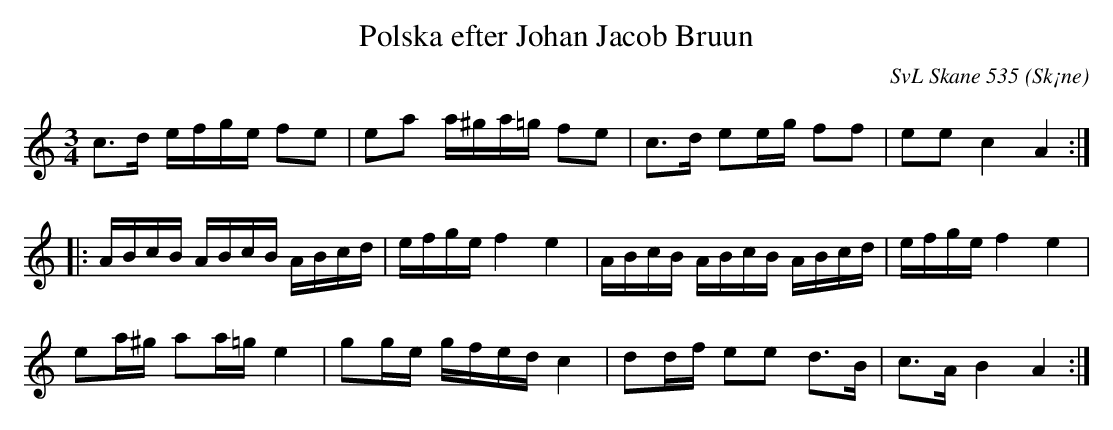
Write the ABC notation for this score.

X:1
T:Polska efter Johan Jacob Bruun
C:SvL Skane 535
O:Sk¡ne
M:3/4
L:1/8
K:Am
c3/2d/ e/f/g/e/ fe |ea a/^g/a/=g/ fe |c3/2d/ ee/g/ ff |ee c2 A2 ::
A/B/c/B/ A/B/c/B/ A/B/c/d/ |e/f/g/e/ f2 e2 |A/B/c/B/ A/B/c/B/ A/B/c/d/ |e/f/g/e/ f2 e2 |
ea/^g/ aa/=g/ e2 |gg/e/ g/f/e/d/ c2 |dd/f/ ee d3/2B/ |c3/2A/ B2 A2 :|
